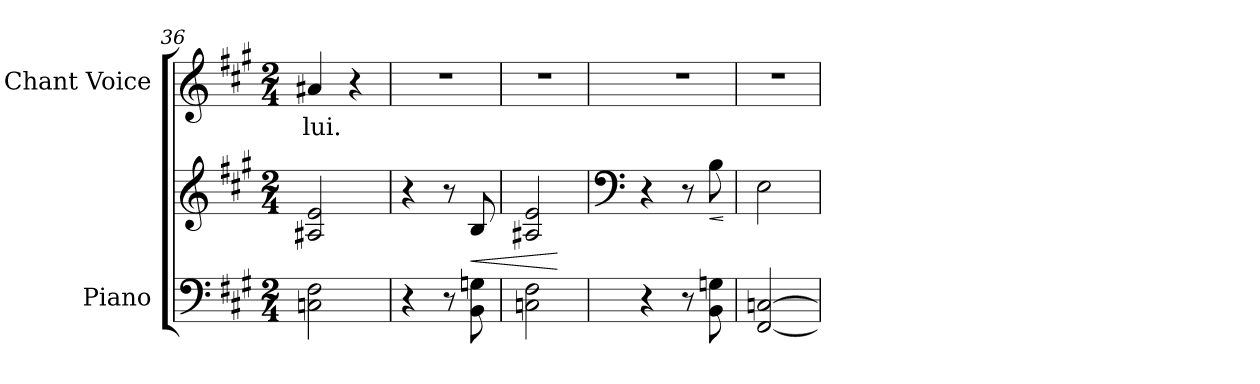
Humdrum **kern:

**kern	**kern	**dynam	**kern	**text
*part2	*part2	*part2	*part1	*part1
*staff3	*staff2	*staff2/3	*staff1	*staff1
*I"Piano	*	*	*I"Chant Voice	*
*I'Pno	*	*	*	*
*clefF4	*clefG2	*	*clefG2	*
*k[f#c#g#]	*k[f#c#g#]	*	*k[f#c#g#]	*
*M2/4	*M2/4	*	*M2/4	*
=36	=36	=36	=36	=36
2Cn\ 2F#\	2A#X/ 2e/	.	4a#X/	lui.
.	.	.	4r	.
=37	=37	=37	=37	=37
4r	4r	.	2r	.
8r	8r	.	.	.
!	!	!LO:HP:b	!	!
8BB\ 8Gn\	8B/	<	.	.
=38	=38	=38	=38	=38
2Cn\ 2F#\	2A#X/ 2e/	.	2r	.
.	.	[	.	.
=39	=39	=39	=39	=39
*	*clefF4	*	*	*
4r	4r	.	2r	.
8r	8r	.	.	.
!	!	!LO:HP:b	!	!
8BB\ 8Gn\	8B\	<	.	.
.	.	[	.	.
=40	=40	=40	=40	=40
[2FF#/ [2Cn/	2E\	.	2r	.
=	=	=	=	=
*-	*-	*-	*-	*-
